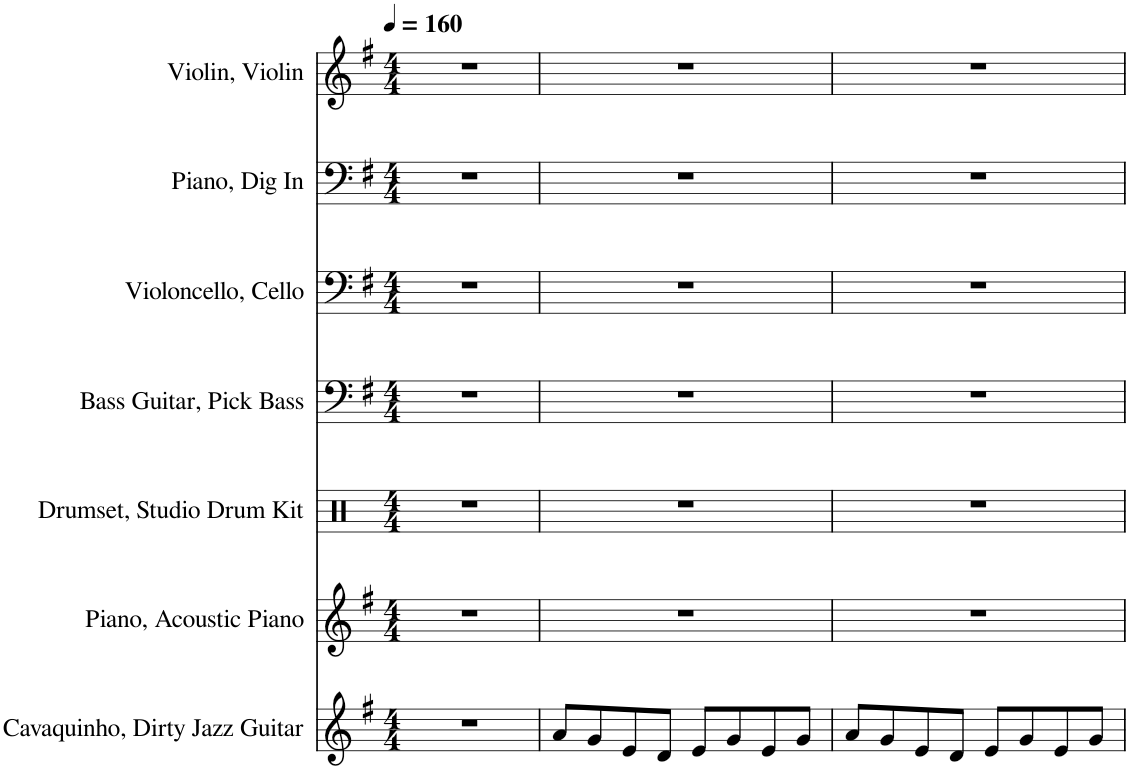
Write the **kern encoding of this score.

**kern	**kern	**kern	**kern	**kern	**kern	**kern
*part7	*part6	*part5	*part4	*part3	*part2	*part1
*staff7	*staff6	*staff5	*staff4	*staff3	*staff2	*staff1
*I"Cavaquinho, Dirty Jazz Guitar	*I"Piano, Acoustic Piano	*I"Drumset, Studio Drum Kit	*I"Bass Guitar, Pick Bass	*I"Violoncello, Cello	*I"Piano, Dig In	*I"Violin, Violin
*I'Cava.	*I'Pno.	*I'D. Set	*I'B. Guit.	*I'Vc.	*I'Pno.	*I'Vln.
*clefG2	*clefG2	*clefX	*clefF4	*clefF4	*clefF4	*clefG2
*	*	*	*Trd7c12	*	*	*
*k[f#]	*k[f#]	*k[]	*k[f#]	*k[f#]	*k[f#]	*k[f#]
*M4/4	*M4/4	*M4/4	*M4/4	*M4/4	*M4/4	*M4/4
*MM160	*MM160	*MM160	*MM160	*MM160	*MM160	*MM160
=1	=1	=1	=1	=1	=1	=1
1r	1r	1r	1r	1r	1r	1r
=2	=2	=2	=2	=2	=2	=2
8a/L	1r	1r	1r	1r	1r	1r
8g/	.	.	.	.	.	.
8e/	.	.	.	.	.	.
8d/J	.	.	.	.	.	.
8e/L	.	.	.	.	.	.
8g/	.	.	.	.	.	.
8e/	.	.	.	.	.	.
8g/J	.	.	.	.	.	.
=3	=3	=3	=3	=3	=3	=3
8a/L	1r	1r	1r	1r	1r	1r
8g/	.	.	.	.	.	.
8e/	.	.	.	.	.	.
8d/J	.	.	.	.	.	.
8e/L	.	.	.	.	.	.
8g/	.	.	.	.	.	.
8e/	.	.	.	.	.	.
8g/J	.	.	.	.	.	.
=	=	=	=	=	=	=
*-	*-	*-	*-	*-	*-	*-
